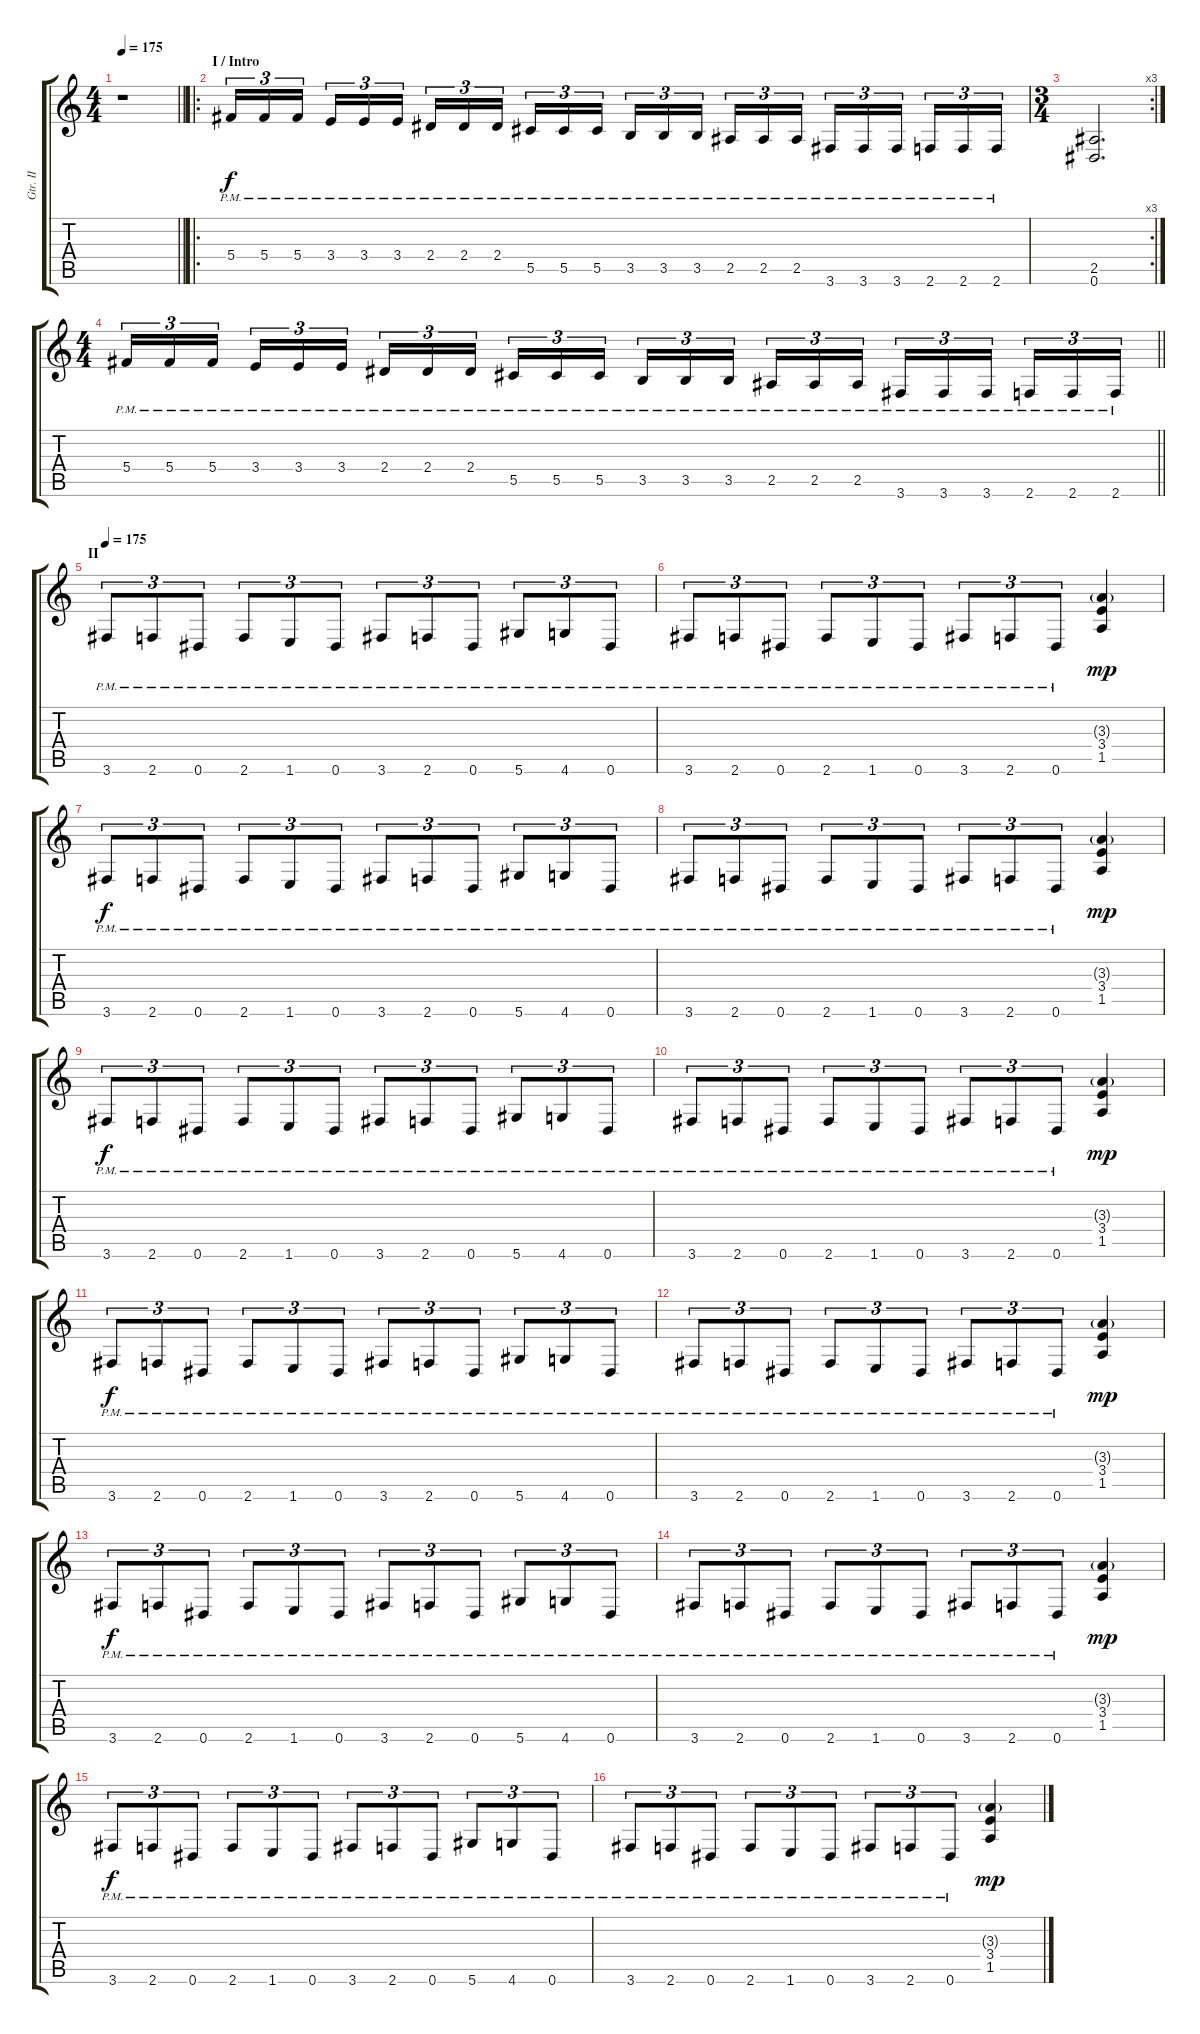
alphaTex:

\track ("Gtr. II" "Gtr. II") {instrument distortionguitar}
\staff {score tabs}
\tuning (Eb4 Bb3 Gb3 Db3 Ab2 Eb2) {hide}
\ts (4 4)
\tempo 175
\clef g2
\barLineRight lightlight
\ks c
r.1{dy f instrument distortionguitar} |
\ro
\section ("" "I / Intro")
5.4{pm}.16{tu (3 2)} 5.4{pm}.16{tu (3 2)} 5.4{pm}.16{tu (3 2) beam splitsecondary} 3.4{pm}.16{tu (3 2)} 3.4{pm}.16{tu (3 2)} 3.4{pm}.16{tu (3 2)} 2.4{pm}.16{tu (3 2)} 2.4{pm}.16{tu (3 2)} 2.4{pm}.16{tu (3 2) beam splitsecondary} 5.5{pm}.16{tu (3 2)} 5.5{pm}.16{tu (3 2)} 5.5{pm}.16{tu (3 2)} 3.5{pm}.16{tu (3 2)} 3.5{pm}.16{tu (3 2)} 3.5{pm}.16{tu (3 2) beam splitsecondary} 2.5{pm}.16{tu (3 2)} 2.5{pm}.16{tu (3 2)} 2.5{pm}.16{tu (3 2)} 3.6{pm}.16{tu (3 2)} 3.6{pm}.16{tu (3 2)} 3.6{pm}.16{tu (3 2) beam splitsecondary} 2.6{pm}.16{tu (3 2)} 2.6{pm}.16{tu (3 2)} 2.6{pm}.16{tu (3 2)} |
\rc 3
\ts (3 4)
(2.5 0.6).2{d} |
\ts (4 4)
\barLineRight lightlight
5.4{pm}.16{tu (3 2)} 5.4{pm}.16{tu (3 2)} 5.4{pm}.16{tu (3 2) beam splitsecondary} 3.4{pm}.16{tu (3 2)} 3.4{pm}.16{tu (3 2)} 3.4{pm}.16{tu (3 2)} 2.4{pm}.16{tu (3 2)} 2.4{pm}.16{tu (3 2)} 2.4{pm}.16{tu (3 2) beam splitsecondary} 5.5{pm}.16{tu (3 2)} 5.5{pm}.16{tu (3 2)} 5.5{pm}.16{tu (3 2)} 3.5{pm}.16{tu (3 2)} 3.5{pm}.16{tu (3 2)} 3.5{pm}.16{tu (3 2) beam splitsecondary} 2.5{pm}.16{tu (3 2)} 2.5{pm}.16{tu (3 2)} 2.5{pm}.16{tu (3 2)} 3.6{pm}.16{tu (3 2)} 3.6{pm}.16{tu (3 2)} 3.6{pm}.16{tu (3 2) beam splitsecondary} 2.6{pm}.16{tu (3 2)} 2.6{pm}.16{tu (3 2)} 2.6{pm}.16{tu (3 2)} |
\section ("" "II")
\tempo 175
3.6{pm}.8{tu (3 2)} 2.6{pm}.8{tu (3 2)} 0.6{pm}.8{tu (3 2)} 2.6{pm}.8{tu (3 2)} 1.6{pm}.8{tu (3 2)} 0.6{pm}.8{tu (3 2)} 3.6{pm}.8{tu (3 2)} 2.6{pm}.8{tu (3 2)} 0.6{pm}.8{tu (3 2)} 5.6{pm}.8{tu (3 2)} 4.6{pm}.8{tu (3 2)} 0.6{pm}.8{tu (3 2)} |
3.6{pm}.8{tu (3 2)} 2.6{pm}.8{tu (3 2)} 0.6{pm}.8{tu (3 2)} 2.6{pm}.8{tu (3 2)} 1.6{pm}.8{tu (3 2)} 0.6{pm}.8{tu (3 2)} 3.6{pm}.8{tu (3 2)} 2.6{pm}.8{tu (3 2)} 0.6{pm}.8{tu (3 2)} (3.3{g} 3.4 1.5).4{dy mp} |
3.6{pm}.8{tu (3 2) dy f} 2.6{pm}.8{tu (3 2)} 0.6{pm}.8{tu (3 2)} 2.6{pm}.8{tu (3 2)} 1.6{pm}.8{tu (3 2)} 0.6{pm}.8{tu (3 2)} 3.6{pm}.8{tu (3 2)} 2.6{pm}.8{tu (3 2)} 0.6{pm}.8{tu (3 2)} 5.6{pm}.8{tu (3 2)} 4.6{pm}.8{tu (3 2)} 0.6{pm}.8{tu (3 2)} |
3.6{pm}.8{tu (3 2)} 2.6{pm}.8{tu (3 2)} 0.6{pm}.8{tu (3 2)} 2.6{pm}.8{tu (3 2)} 1.6{pm}.8{tu (3 2)} 0.6{pm}.8{tu (3 2)} 3.6{pm}.8{tu (3 2)} 2.6{pm}.8{tu (3 2)} 0.6{pm}.8{tu (3 2)} (3.3{g} 3.4 1.5).4{dy mp} |
3.6{pm}.8{tu (3 2) dy f} 2.6{pm}.8{tu (3 2)} 0.6{pm}.8{tu (3 2)} 2.6{pm}.8{tu (3 2)} 1.6{pm}.8{tu (3 2)} 0.6{pm}.8{tu (3 2)} 3.6{pm}.8{tu (3 2)} 2.6{pm}.8{tu (3 2)} 0.6{pm}.8{tu (3 2)} 5.6{pm}.8{tu (3 2)} 4.6{pm}.8{tu (3 2)} 0.6{pm}.8{tu (3 2)} |
3.6{pm}.8{tu (3 2)} 2.6{pm}.8{tu (3 2)} 0.6{pm}.8{tu (3 2)} 2.6{pm}.8{tu (3 2)} 1.6{pm}.8{tu (3 2)} 0.6{pm}.8{tu (3 2)} 3.6{pm}.8{tu (3 2)} 2.6{pm}.8{tu (3 2)} 0.6{pm}.8{tu (3 2)} (3.3{g} 3.4 1.5).4{dy mp} |
3.6{pm}.8{tu (3 2) dy f} 2.6{pm}.8{tu (3 2)} 0.6{pm}.8{tu (3 2)} 2.6{pm}.8{tu (3 2)} 1.6{pm}.8{tu (3 2)} 0.6{pm}.8{tu (3 2)} 3.6{pm}.8{tu (3 2)} 2.6{pm}.8{tu (3 2)} 0.6{pm}.8{tu (3 2)} 5.6{pm}.8{tu (3 2)} 4.6{pm}.8{tu (3 2)} 0.6{pm}.8{tu (3 2)} |
3.6{pm}.8{tu (3 2)} 2.6{pm}.8{tu (3 2)} 0.6{pm}.8{tu (3 2)} 2.6{pm}.8{tu (3 2)} 1.6{pm}.8{tu (3 2)} 0.6{pm}.8{tu (3 2)} 3.6{pm}.8{tu (3 2)} 2.6{pm}.8{tu (3 2)} 0.6{pm}.8{tu (3 2)} (3.3{g} 3.4 1.5).4{dy mp} |
3.6{pm}.8{tu (3 2) dy f} 2.6{pm}.8{tu (3 2)} 0.6{pm}.8{tu (3 2)} 2.6{pm}.8{tu (3 2)} 1.6{pm}.8{tu (3 2)} 0.6{pm}.8{tu (3 2)} 3.6{pm}.8{tu (3 2)} 2.6{pm}.8{tu (3 2)} 0.6{pm}.8{tu (3 2)} 5.6{pm}.8{tu (3 2)} 4.6{pm}.8{tu (3 2)} 0.6{pm}.8{tu (3 2)} |
3.6{pm}.8{tu (3 2)} 2.6{pm}.8{tu (3 2)} 0.6{pm}.8{tu (3 2)} 2.6{pm}.8{tu (3 2)} 1.6{pm}.8{tu (3 2)} 0.6{pm}.8{tu (3 2)} 3.6{pm}.8{tu (3 2)} 2.6{pm}.8{tu (3 2)} 0.6{pm}.8{tu (3 2)} (3.3{g} 3.4 1.5).4{dy mp} |
3.6{pm}.8{tu (3 2) dy f} 2.6{pm}.8{tu (3 2)} 0.6{pm}.8{tu (3 2)} 2.6{pm}.8{tu (3 2)} 1.6{pm}.8{tu (3 2)} 0.6{pm}.8{tu (3 2)} 3.6{pm}.8{tu (3 2)} 2.6{pm}.8{tu (3 2)} 0.6{pm}.8{tu (3 2)} 5.6{pm}.8{tu (3 2)} 4.6{pm}.8{tu (3 2)} 0.6{pm}.8{tu (3 2)} |
3.6{pm}.8{tu (3 2)} 2.6{pm}.8{tu (3 2)} 0.6{pm}.8{tu (3 2)} 2.6{pm}.8{tu (3 2)} 1.6{pm}.8{tu (3 2)} 0.6{pm}.8{tu (3 2)} 3.6{pm}.8{tu (3 2)} 2.6{pm}.8{tu (3 2)} 0.6{pm}.8{tu (3 2)} (3.3{g} 3.4 1.5).4{dy mp}
